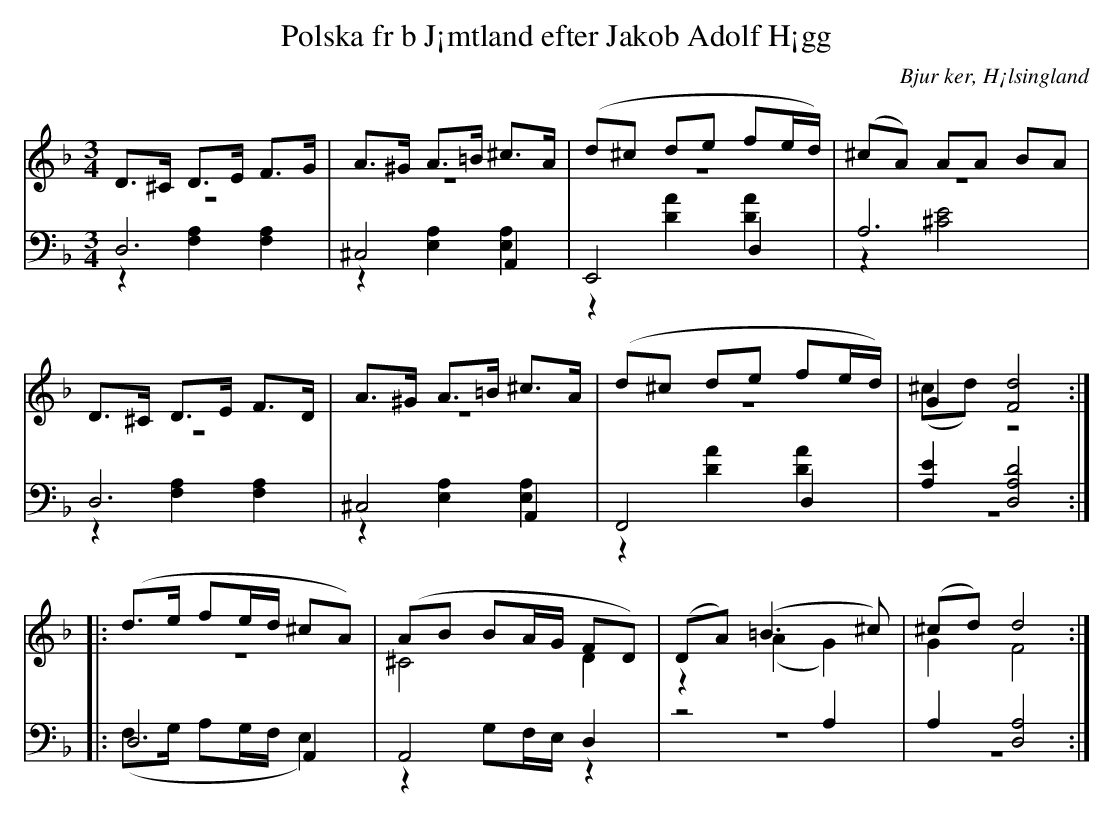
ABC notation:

X:1
T: Polska fr b J¡mtland efter Jakob Adolf H¡gg
O: Bjur ker, H¡lsingland
M: 3/4
L: 1/8
K: Dm
V:1
V:2 merge
V:3
V:4 merge
V:1
D>^C D>E F>G|A>^G A>=B ^c>A|(d^c de fe/d/)|(^cA) AA BA|
D>^C D>E F>D|A>^G A>=B ^c>A|(d^c de fe/d/)|G2 [F4d4]:|
|:(d>e fe/d/ ^cA)|(AB BA/G/ FD)|(DA) (=B3 ^c)|(^cd) d4:|
V:2
z6|z6|z6|z6|
z6|z6|z6|(^cd) z4:|
|:z6|^C4 D2|z2 (A2 G2)|G2 F4:|
V:3 clef=bass
D,6|^C,4 A,,2|E,,4 D,2|A,6|
D,6|^C,4 A,,2|F,,4 D,2|[A,2E2] [D,4A,4D4]:|
|:D,4 A,,2|A,,4 D,2|z4 A,2|A,2 [D,4A,4]:|
V:4 clef=bass
z2 [F,2A,2] [F,2A,2]|z2 [E,2A,2] [E,2A,2]|z2 [A2D2] [A2D2]|z2 [^C4E4]|
z2 [F,2A,2] [F,2A,2]|z2 [E,2A,2] [E,2A,2]|z2 [A2D2] [A2D2]|z6:|
|:(F,>G, A,G,/F,/ E,2)|z2 G,F,/E,/ z2|z6|z6:|
